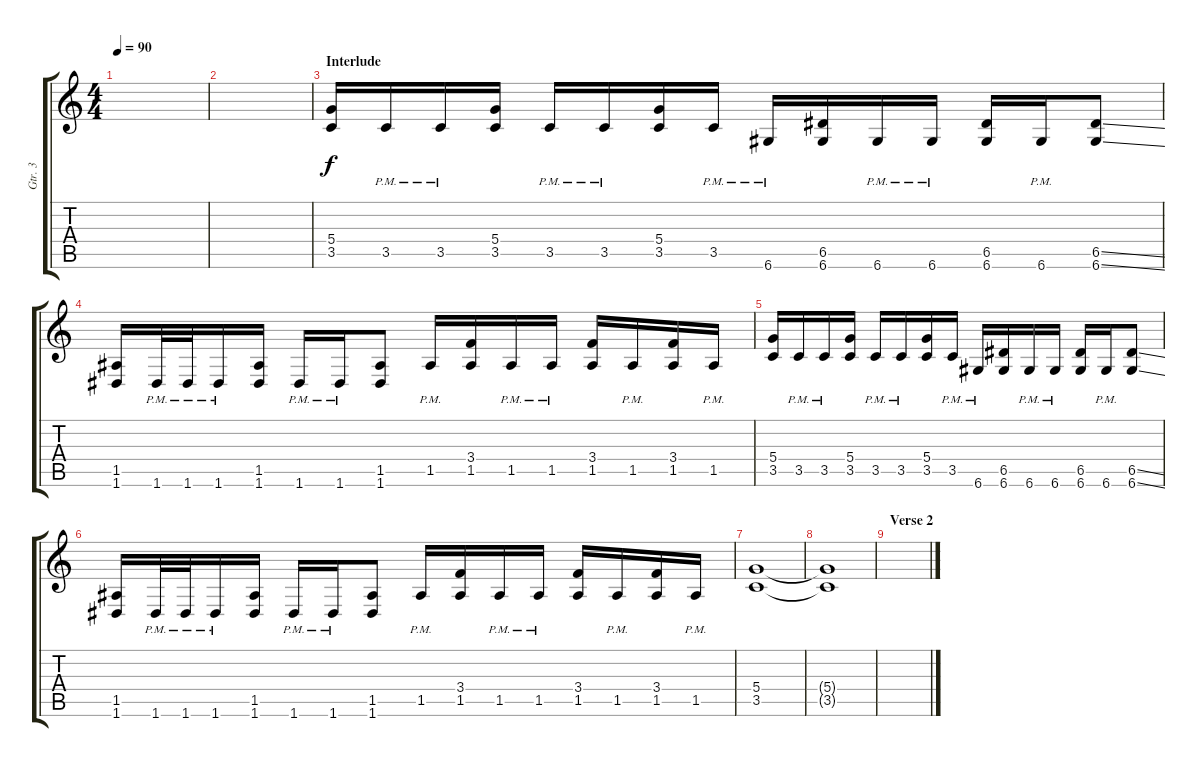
\track ("Gtr. 3" "Gtr. 3") {instrument distortionguitar}
\staff {score tabs}
\tuning (E4 B3 G3 D3 A2 D2) {hide}
\ts (4 4)
\tempo 90
\clef g2
\ks c
|
|
\section ("" "Interlude")
(5.4 3.5).16 3.5{pm}.16 3.5{pm}.16 (5.4 3.5).16 3.5{pm}.16 3.5{pm}.16 (5.4 3.5).16 3.5{pm}.16 6.6{pm}.16 (6.5 6.6).16 6.6{pm}.16 6.6{pm}.16 (6.5 6.6).16 6.6{pm}.16 (6.5{ss} 6.6{ss}).8 |
(1.5 1.6).16 1.6{pm}.32 1.6{pm}.32 1.6{pm}.16 (1.5 1.6).16 1.6{pm}.16 1.6{pm}.16 (1.5 1.6).8 1.5{pm}.16 (3.4 1.5).16 1.5{pm}.16 1.5{pm}.16 (3.4 1.5).16 1.5{pm}.16 (3.4 1.5).16 1.5{pm}.16 |
(5.4 3.5).16 3.5{pm}.16 3.5{pm}.16 (5.4 3.5).16 3.5{pm}.16 3.5{pm}.16 (5.4 3.5).16 3.5{pm}.16 6.6{pm}.16 (6.5 6.6).16 6.6{pm}.16 6.6{pm}.16 (6.5 6.6).16 6.6{pm}.16 (6.5{ss} 6.6{ss}).8 |
(1.5 1.6).16 1.6{pm}.32 1.6{pm}.32 1.6{pm}.16 (1.5 1.6).16 1.6{pm}.16 1.6{pm}.16 (1.5 1.6).8 1.5{pm}.16 (3.4 1.5).16 1.5{pm}.16 1.5{pm}.16 (3.4 1.5).16 1.5{pm}.16 (3.4 1.5).16 1.5{pm}.16 |
(5.4 3.5).1 |
(5.4{t} 3.5{t}).1 |
\section ("" "Verse 2")
